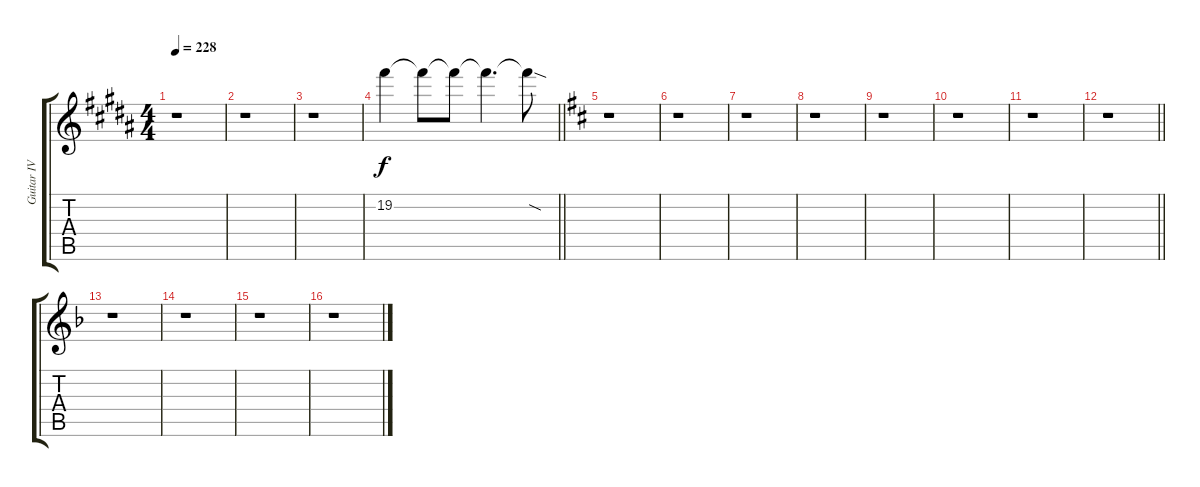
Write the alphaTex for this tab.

\track ("Guitar IV" "Guitar IV") {mute instrument distortionguitar}
\staff {score tabs}
\tuning (E4 B3 G3 D3 A2 E2) {hide}
\ts (4 4)
\tempo 228
\clef g2
\ks g#minor
r.1{dy f} |
r.1 |
\ks b
r.1 |
\barLineRight lightlight
\ks g#minor
19.2.4 19.2{t}.8 19.2{t}.8 19.2{t}.4{d} 19.2{sod t}.8 |
\ks d
r.1 |
r.1 |
r.1 |
r.1 |
r.1 |
r.1 |
r.1 |
\barLineRight lightlight
r.1 |
\ks f
r.1 |
r.1 |
r.1 |
r.1
